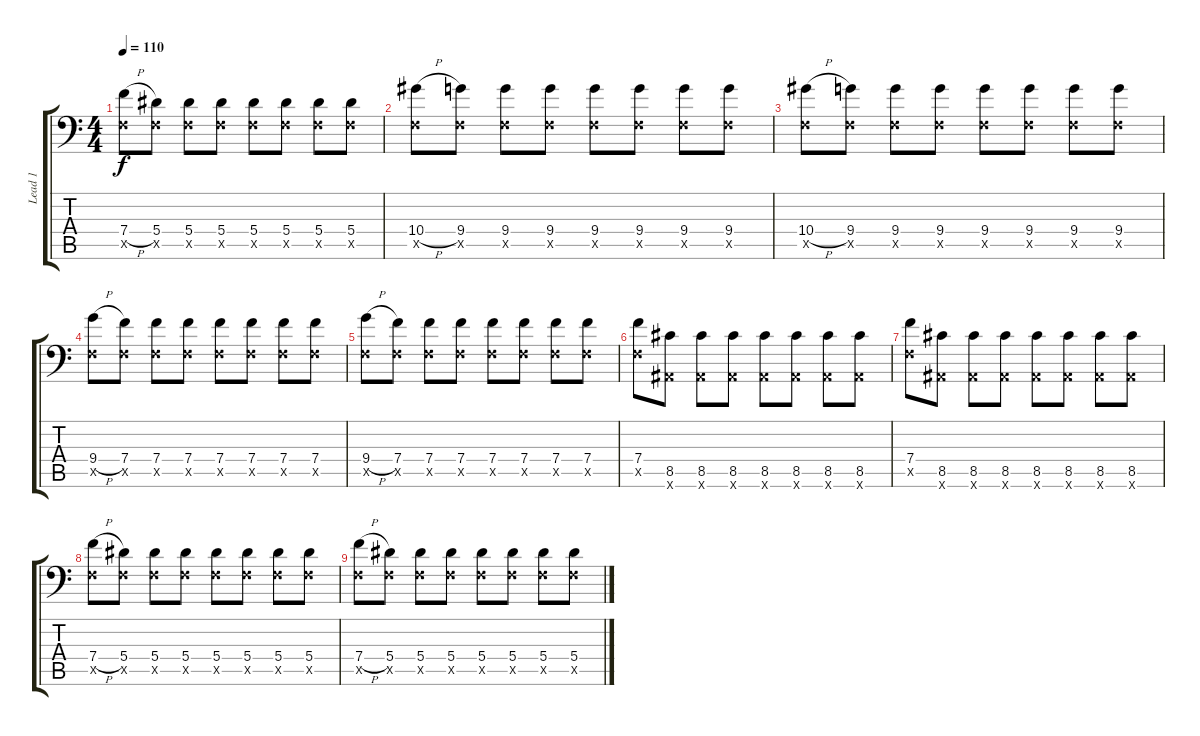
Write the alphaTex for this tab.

\track ("Lead 1" "Lead 1") {instrument overdrivenguitar}
\staff {score tabs}
\tuning (C4 G3 Eb3 Bb2 F2 Bb1) {hide}
\ts (4 4)
\tempo 110
\clef f4
\ks c
(7.4{h} 0.5{x}).8{dy f} (5.4 0.5{x}).8 (5.4 0.5{x}).8 (5.4 0.5{x}).8 (5.4 0.5{x}).8 (5.4 0.5{x}).8 (5.4 0.5{x}).8 (5.4 0.5{x}).8 |
(10.4{h} 0.5{x}).8 (9.4 0.5{x}).8 (9.4 0.5{x}).8 (9.4 0.5{x}).8 (9.4 0.5{x}).8 (9.4 0.5{x}).8 (9.4 0.5{x}).8 (9.4 0.5{x}).8 |
(10.4{h} 0.5{x}).8 (9.4 0.5{x}).8 (9.4 0.5{x}).8 (9.4 0.5{x}).8 (9.4 0.5{x}).8 (9.4 0.5{x}).8 (9.4 0.5{x}).8 (9.4 0.5{x}).8 |
(9.4{h} 0.5{x}).8 (7.4 0.5{x}).8 (7.4 0.5{x}).8 (7.4 0.5{x}).8 (7.4 0.5{x}).8 (7.4 0.5{x}).8 (7.4 0.5{x}).8 (7.4 0.5{x}).8 |
(9.4{h} 0.5{x}).8 (7.4 0.5{x}).8 (7.4 0.5{x}).8 (7.4 0.5{x}).8 (7.4 0.5{x}).8 (7.4 0.5{x}).8 (7.4 0.5{x}).8 (7.4 0.5{x}).8 |
(7.4 0.5{x}).8 (8.5 0.6{x}).8 (8.5 0.6{x}).8 (8.5 0.6{x}).8 (8.5 0.6{x}).8 (8.5 0.6{x}).8 (8.5 0.6{x}).8 (8.5 0.6{x}).8 |
(7.4 0.5{x}).8 (8.5 0.6{x}).8 (8.5 0.6{x}).8 (8.5 0.6{x}).8 (8.5 0.6{x}).8 (8.5 0.6{x}).8 (8.5 0.6{x}).8 (8.5 0.6{x}).8 |
(7.4{h} 0.5{x}).8 (5.4 0.5{x}).8 (5.4 0.5{x}).8 (5.4 0.5{x}).8 (5.4 0.5{x}).8 (5.4 0.5{x}).8 (5.4 0.5{x}).8 (5.4 0.5{x}).8 |
(7.4{h} 0.5{x}).8 (5.4 0.5{x}).8 (5.4 0.5{x}).8 (5.4 0.5{x}).8 (5.4 0.5{x}).8 (5.4 0.5{x}).8 (5.4 0.5{x}).8 (5.4 0.5{x}).8
